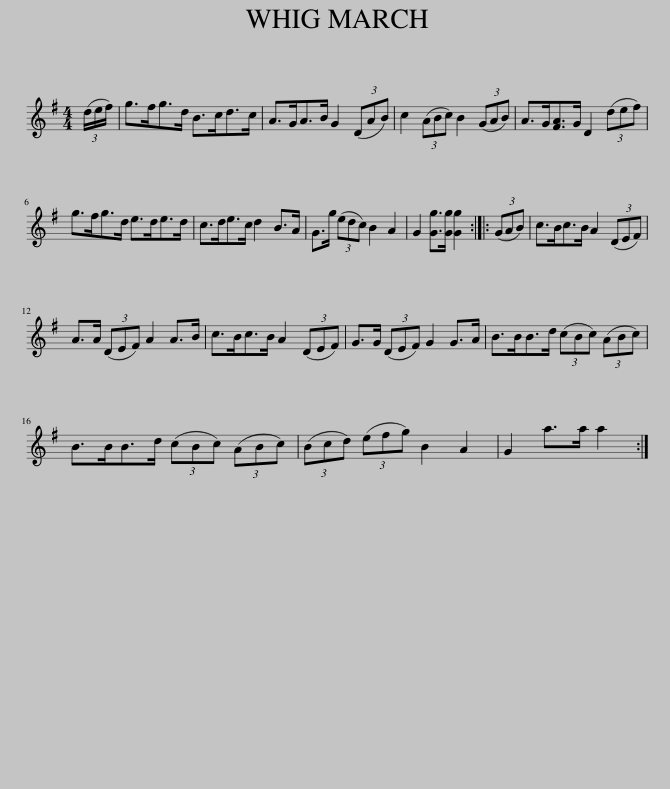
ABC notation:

X:1
L:1/8
M:4/4
I:linebreak $
K:G
V:1 treble
V:1
 (3(d/e/f/) | g>fg>d B>cd>c | A>GA>B G2 (3(DAB) | c2 (3(ABc) B2 (3(GAB) | A>G[FA]>G D2 (3(def) |$ %5
 g>fg>d e>de>d | c>de>c d2 B>A | G>g (3(edc) B2 A2 | G2 [Gg]>[Gg] [Gg]2 :: (3(GAB) | %10
 c>Bc>B A2 (3(DEF) |$ A>A (3(DEF) A2 A>B | c>Bc>B A2 (3(DEF) | G>G (3(DEF) G2 G>A | B>BB>d (3(cBc) (3(ABc) |$ %15
 B>BB>d (3(cBc) (3(ABc) | (3(Bcd) (3(efg) B2 A2 | G2 a>a a2 :| %18
